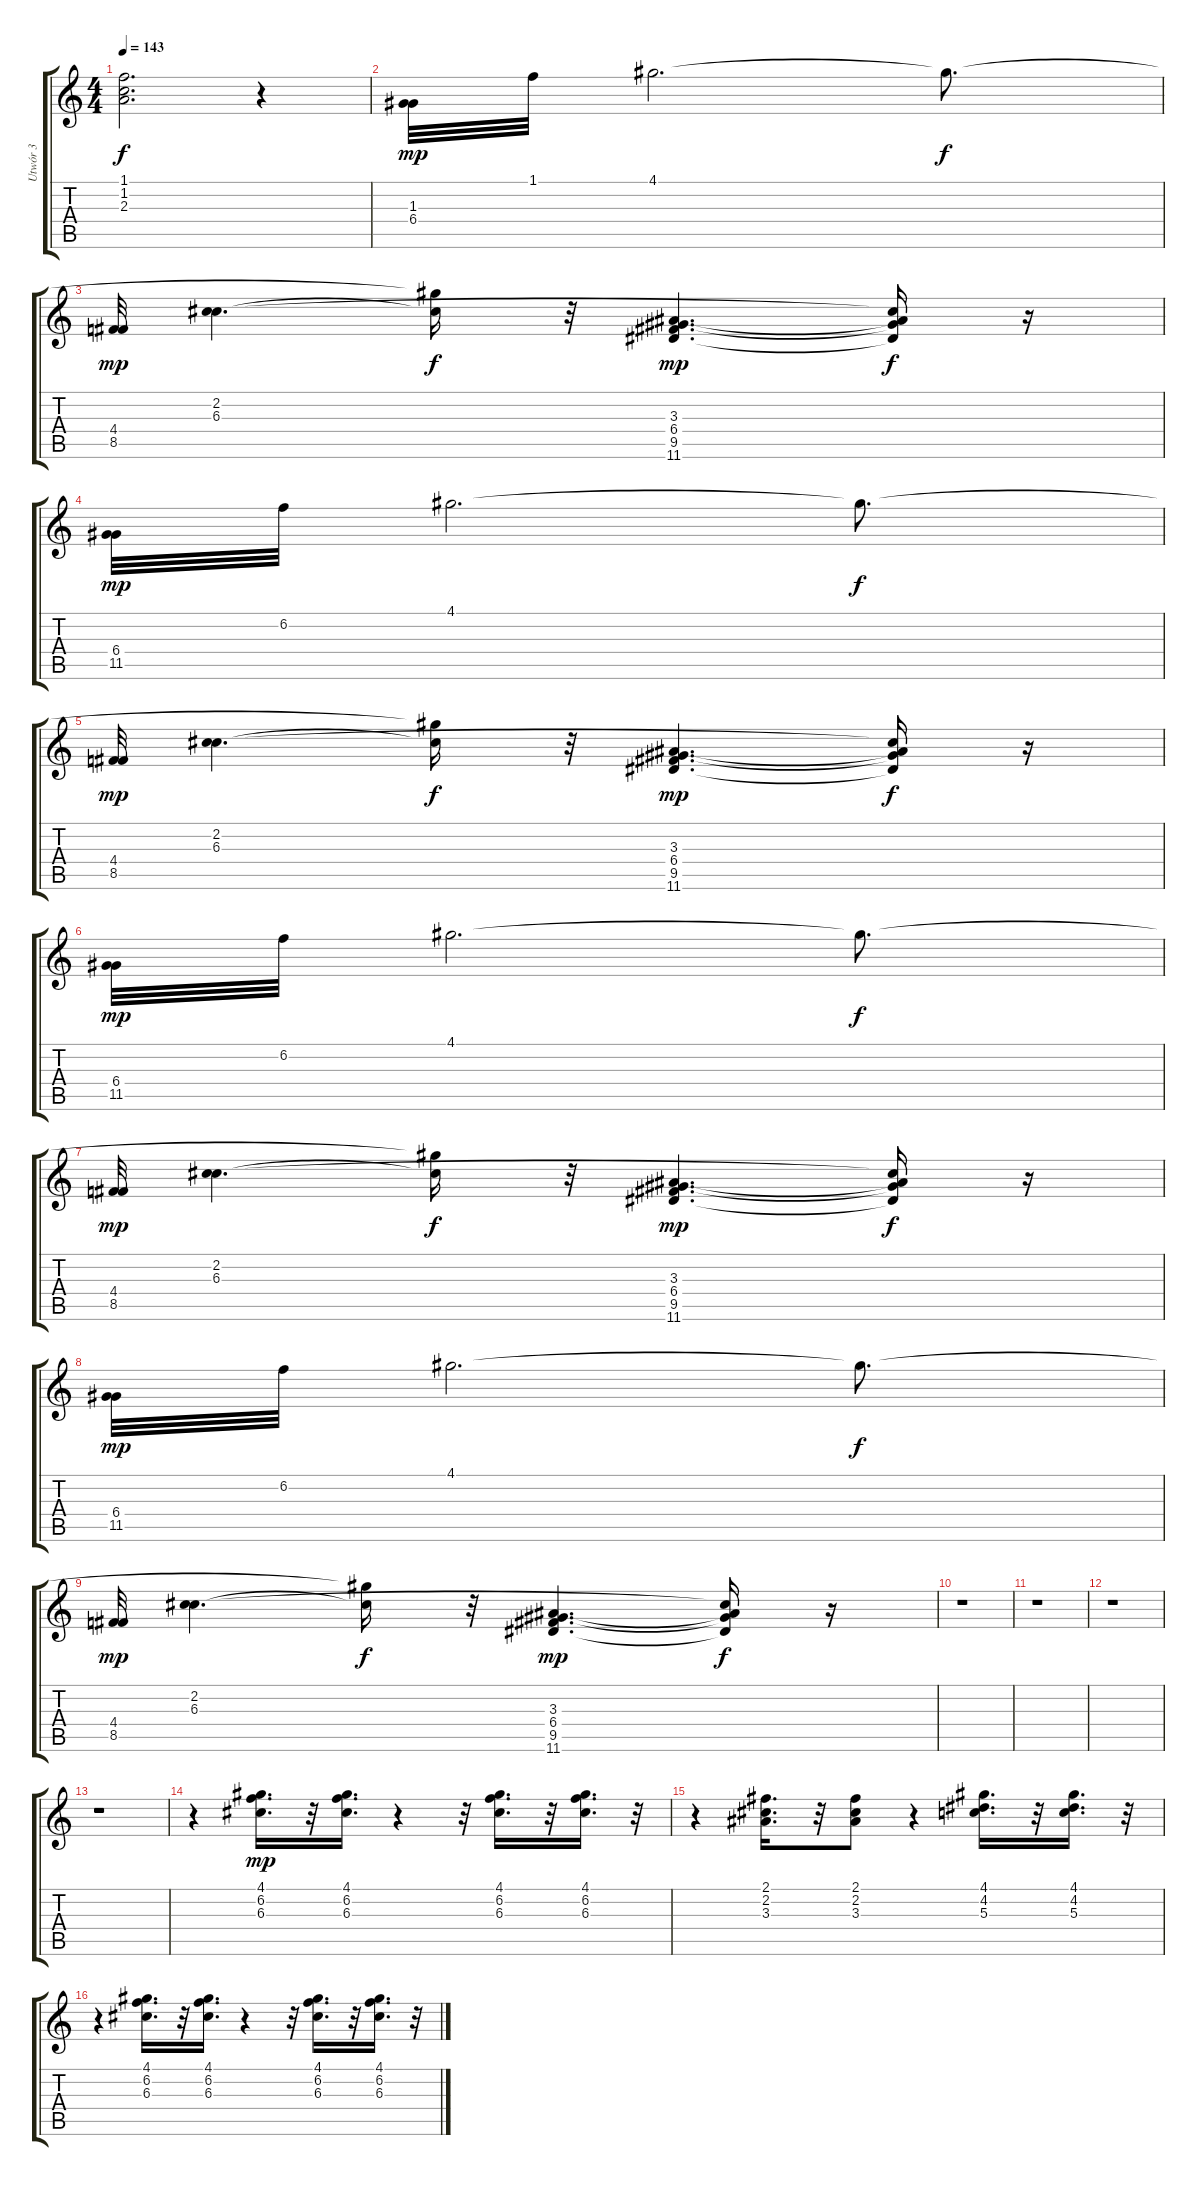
\track ("Utwór 3" "Utwór 3") {instrument electricguitarjazz}
\staff {score tabs}
\tuning (E4 B3 G3 D3 A2 E2) {hide}
\ts (4 4)
\tempo 143
\clef g2
\ks c
(1.1{t} 1.2{t} 2.3{t}).2{d dy f} r.4 |
(1.3 6.4).32{dy mp} 1.1.32 4.1.2{d} 4.1{t}.8{d dy f} |
(4.4 8.5).32{dy mp} (2.2 6.3).4{d} (4.1{t} 6.3{t}).16{dy f} r.32 (3.3 6.4 9.5 11.6).4{d dy mp} (2.2{t} 3.3{t} 6.4{t} 11.6{t}).16{dy f} r.16 |
(6.4 11.5).32{dy mp} 6.2.32 4.1.2{d} 4.1{t}.8{d dy f} |
(4.4 8.5).32{dy mp} (2.2 6.3).4{d} (4.1{t} 6.3{t}).16{dy f} r.32 (3.3 6.4 9.5 11.6).4{d dy mp} (2.2{t} 3.3{t} 6.4{t} 11.6{t}).16{dy f} r.16 |
(6.4 11.5).32{dy mp} 6.2.32 4.1.2{d} 4.1{t}.8{d dy f} |
(4.4 8.5).32{dy mp} (2.2 6.3).4{d} (4.1{t} 6.3{t}).16{dy f} r.32 (3.3 6.4 9.5 11.6).4{d dy mp} (2.2{t} 3.3{t} 6.4{t} 11.6{t}).16{dy f} r.16 |
(6.4 11.5).32{dy mp} 6.2.32 4.1.2{d} 4.1{t}.8{d dy f} |
(4.4 8.5).32{dy mp} (2.2 6.3).4{d} (4.1{t} 6.3{t}).16{dy f} r.32 (3.3 6.4 9.5 11.6).4{d dy mp} (2.2{t} 3.3{t} 6.4{t} 11.6{t}).16{dy f} r.16 |
r.1 |
r.1 |
r.1 |
r.1 |
r.4 (4.1 6.2 6.3).16{d dy mp} r.32 (4.1 6.2 6.3).16{d} r.4 r.32 (4.1 6.2 6.3).16{d} r.32 (4.1 6.2 6.3).16{d} r.32 |
r.4 (2.1 2.2 3.3).16{d} r.32 (2.1 2.2 3.3).8 r.4 (4.1 4.2 5.3).16{d} r.32 (4.1 4.2 5.3).16{d} r.32 |
r.4 (4.1 6.2 6.3).16{d} r.32 (4.1 6.2 6.3).16{d} r.4 r.32 (4.1 6.2 6.3).16{d} r.32 (4.1 6.2 6.3).16{d} r.32
